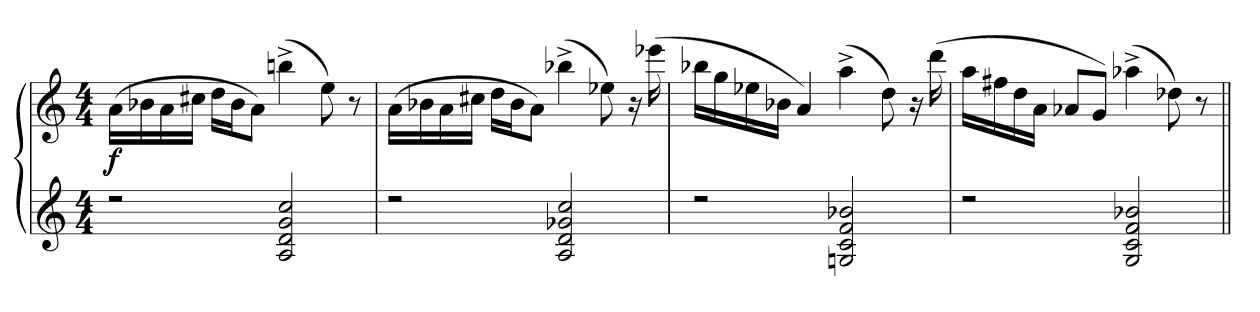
**kern	**kern	**dynam
*part1	*part1	*part1
*staff2	*staff1	*staff1/2
*clefG2	*clefG2	*
*k[]	*k[]	*
*C:	*C:	*
*M4/4	*M4/4	*
=1	=1	=1
*^	*	*
2r	1ryy	(16ai\LL	f
.	.	16b-Xi\	.
.	.	16ai\	.
.	.	16cc#Xi\JJ	.
.	.	16ddi\LL	.
.	.	16b-i\J	.
.	.	8ai\J)	.
2Ai/ 2di/ 2gi/ 2cci/	.	(4bbn^i\	.
.	.	8eei\)	.
.	.	8r	.
=2	=2	=2	=2
2r	1ryy	(16ai\LL	.
.	.	16b-Xi\	.
.	.	16ai\	.
.	.	16cc#Xi\JJ	.
.	.	16ddi\LL	.
.	.	16b-i\J	.
.	.	8ai\J)	.
2Ai/ 2di/ 2g-Xi/ 2cci/	.	(4bb-X^i\	.
.	.	8ee-Xi\)	.
.	.	16r	.
.	.	(16eee-Xi\	.
!!LO:LB:g=z
=3	=3	=3	=3
2r	1ryy	16bb-Xi\LL	.
.	.	16ggi\	.
.	.	16ee-Xi\	.
.	.	16b-Xi\JJ	.
.	.	4ai/)	.
2Gni/ 2ci/ 2fi/ 2b-Xi/	.	(4aa^i\	.
.	.	8ddi\)	.
.	.	16r	.
.	.	(16dddi\	.
=4	=4	=4	=4
2r	1ryy	16aai\LL	.
.	.	16ff#Xi\	.
.	.	16ddi\	.
.	.	16ai\JJ	.
.	.	8a-Xi/L	.
.	.	8gi/J)	.
2Gi/ 2ci/ 2fi/ 2b-Xi/	.	(4aa-X^i\	.
.	.	8dd-Xi\)	.
.	.	8r	.
*v	*v	*	*
=||	=||	=||
*-	*-	*-
